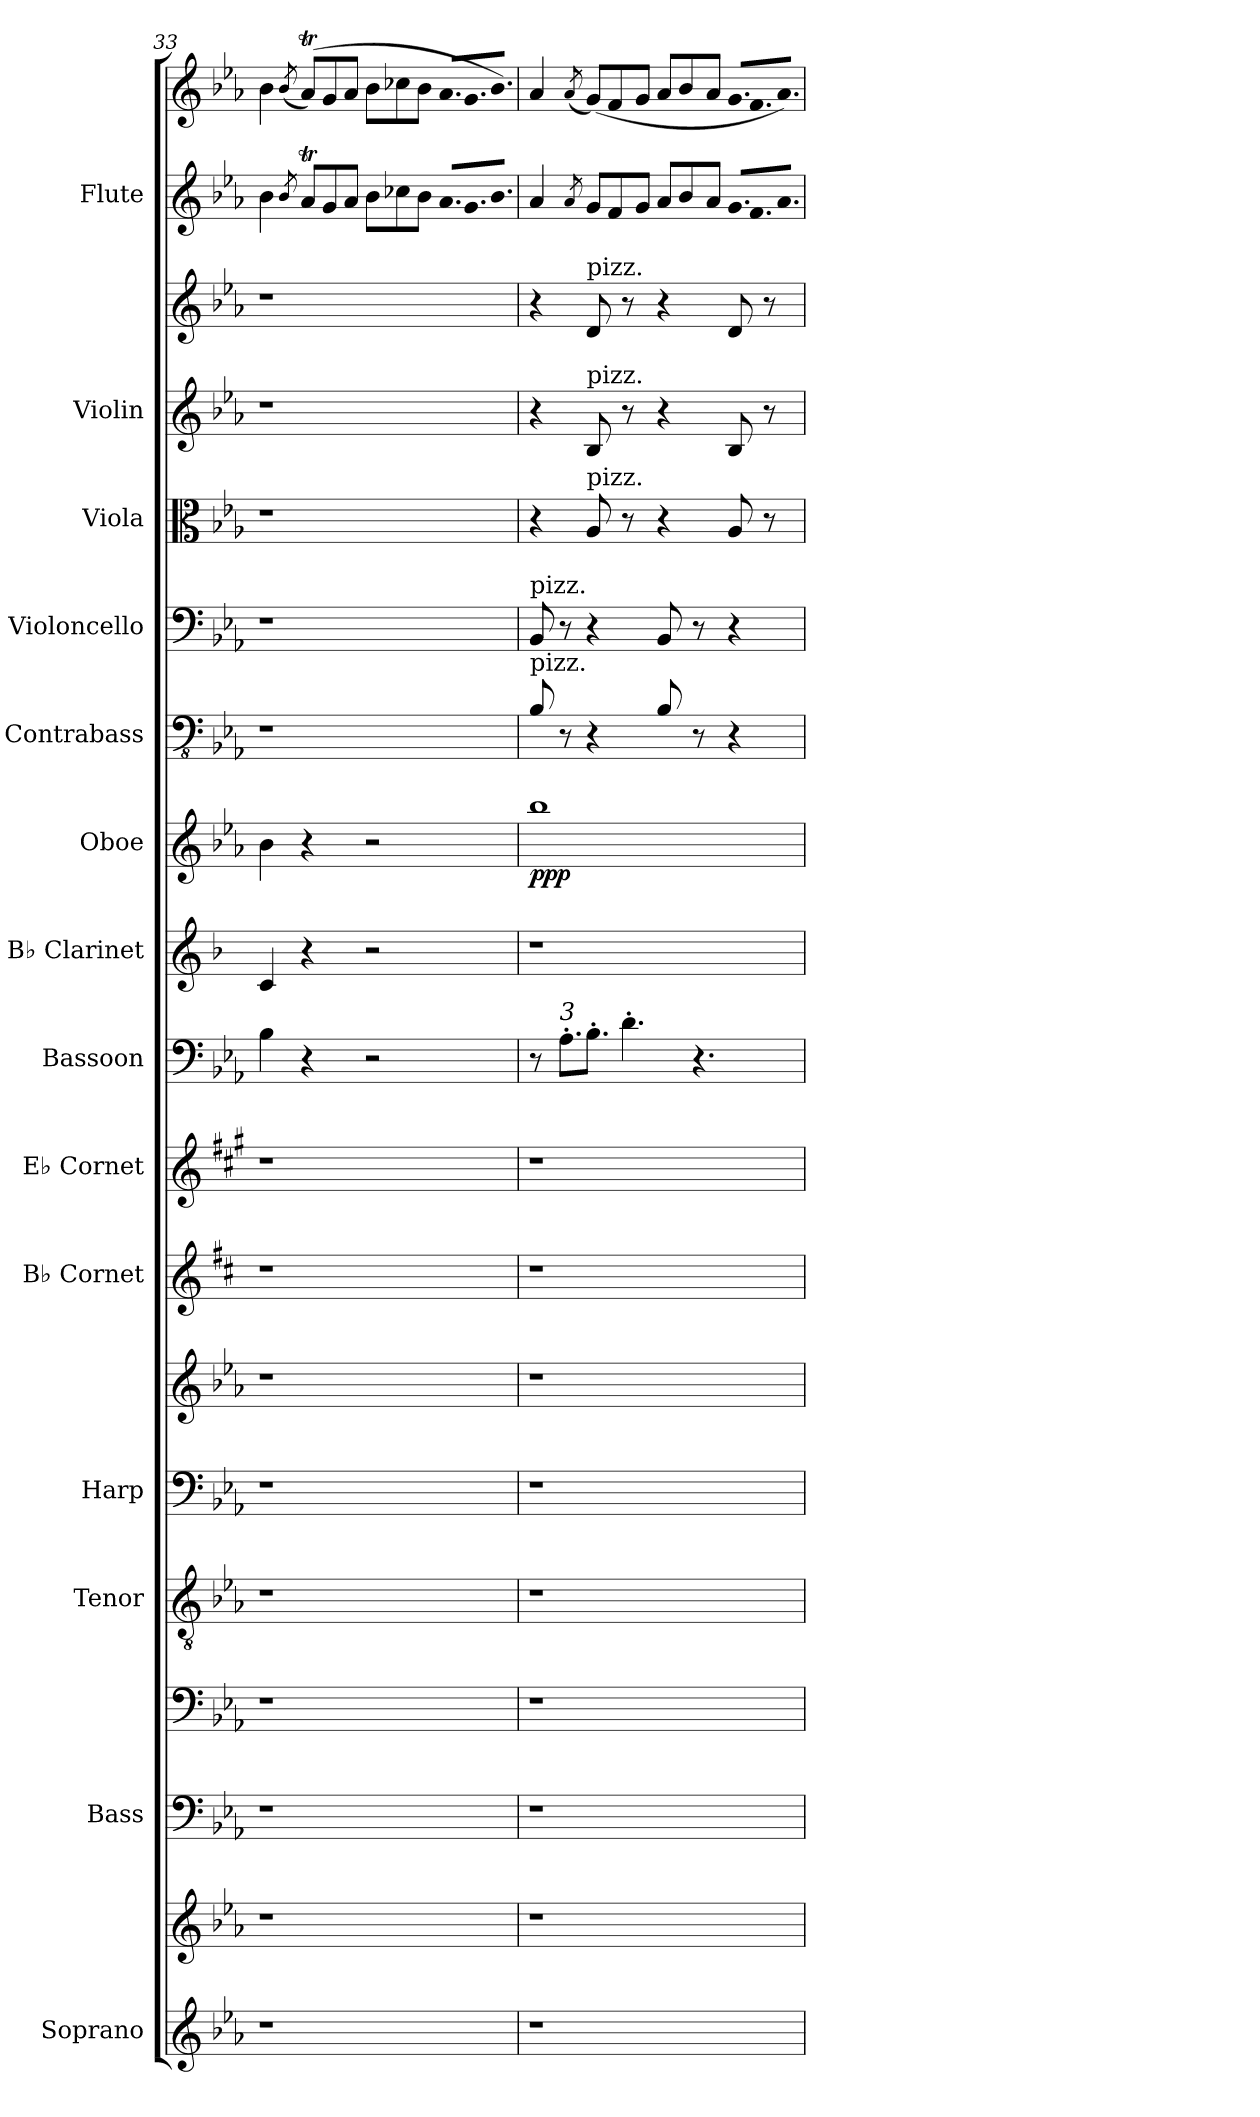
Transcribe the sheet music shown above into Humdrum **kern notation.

**kern	**kern	**kern	**kern	**kern	**kern	**kern	**kern	**kern	**kern	**kern	**kern	**dynam	**kern	**kern	**kern	**kern	**kern	**kern	**kern
*part14	*part14	*part13	*part13	*part12	*part11	*part11	*part10	*part9	*part8	*part7	*part6	*part6	*part5	*part4	*part3	*part2	*part2	*part1	*part1
*staff19	*staff18	*staff17	*staff16	*staff15	*staff14	*staff13	*staff12	*staff11	*staff10	*staff9	*staff8	*staff8	*staff7	*staff6	*staff5	*staff4	*staff3	*staff2	*staff1
*I"Soprano	*	*I"Bass	*	*I"Tenor	*I"Harp	*	*I"B♭ Cornet	*I"E♭ Cornet	*I"Bassoon	*I"B♭ Clarinet	*I"Oboe	*	*I"Contrabass	*I"Violoncello	*I"Viola	*I"Violin	*	*I"Flute	*
*I'S.	*	*I'B.	*	*I'T.	*I'Hrp.	*	*I'B♭ Cnt.	*I'E♭ Cnt.	*I'Bsn.	*I'B♭ Cl.	*I'Ob.	*	*I'Cb.	*I'Vc.	*I'Vla.	*I'Vln.	*	*I'Fl.	*
*clefG2	*clefG2	*clefF4	*clefF4	*clefGv2	*clefF4	*clefG2	*clefG2	*clefG2	*clefF4	*clefG2	*clefG2	*	*clefFv4	*clefF4	*clefC3	*clefG2	*clefG2	*clefG2	*clefG2
*	*	*	*	*	*	*	*ITrd1c2	*ITrd-2c-3	*	*ITrd1c2	*	*	*ITrd7c12	*	*	*	*	*	*
*k[b-e-a-]	*k[b-e-a-]	*k[b-e-a-]	*k[b-e-a-]	*k[b-e-a-]	*k[b-e-a-]	*k[b-e-a-]	*k[]	*k[]	*k[b-e-a-]	*k[b-e-a-]	*k[b-e-a-]	*	*k[b-e-a-]	*k[b-e-a-]	*k[b-e-a-]	*k[b-e-a-]	*k[b-e-a-]	*k[b-e-a-]	*k[b-e-a-]
=33	=33	=33	=33	=33	=33	=33	=33	=33	=33	=33	=33	=33	=33	=33	=33	=33	=33	=33	=33
1r	1r	1r	1r	1r	1r	1r	1r	1r	4B-\	4B-/	4b-\	.	1r	1r	1r	1r	1r	4b-\	4b-\
.	.	.	.	.	.	.	.	.	.	.	.	.	.	.	.	.	.	8qb-/	(8qb-/
*	*	*	*	*	*	*	*	*	*	*	*	*	*	*	*	*	*	*Xtuplet	*Xtuplet
.	.	.	.	.	.	.	.	.	4r	4r	4r	.	.	.	.	.	.	12a-T/L	(12a-T/L)
.	.	.	.	.	.	.	.	.	.	.	.	.	.	.	.	.	.	12g/	12g/
.	.	.	.	.	.	.	.	.	.	.	.	.	.	.	.	.	.	12a-/J	12a-/J
.	.	.	.	.	.	.	.	.	2r	2r	2r	.	.	.	.	.	.	12b-\L	12b-\L
.	.	.	.	.	.	.	.	.	.	.	.	.	.	.	.	.	.	12cc-X\	12cc-X\
.	.	.	.	.	.	.	.	.	.	.	.	.	.	.	.	.	.	12b-\J	12b-\J
!	!	!	!	!	!	!	!	!	!	!	!	!	!	!	!	!	!	!LO:N:vis=16.	!LO:N:vis=16.
.	.	.	.	.	.	.	.	.	.	.	.	.	.	.	.	.	.	12a-/L	12a-/L
!	!	!	!	!	!	!	!	!	!	!	!	!	!	!	!	!	!	!LO:N:vis=16.	!LO:N:vis=16.
.	.	.	.	.	.	.	.	.	.	.	.	.	.	.	.	.	.	12g/	12g/
!	!	!	!	!	!	!	!	!	!	!	!	!	!	!	!	!	!	!LO:N:vis=16.	!LO:N:vis=16.
.	.	.	.	.	.	.	.	.	.	.	.	.	.	.	.	.	.	12b-/J	12b-/J)
=34	=34	=34	=34	=34	=34	=34	=34	=34	=34	=34	=34	=34	=34	=34	=34	=34	=34	=34	=34
!	!	!	!	!	!	!	!	!	!	!	!	!	!	!LO:TX:a:t=pizz.	!	!	!	!	!
!	!	!	!	!	!	!	!	!	!	!	!	!	!LO:TX:a:t=pizz.	!	!	!	!	!	!
!	!	!	!	!	!	!	!	!	!	!	!	!LO:DY:b	!	!	!	!	!	!	!
1r	1r	1r	1r	1r	1r	1r	1r	1r	8r	1r	1bb-	ppp	8BBB-/	8BB-/	4r	4r	4r	4a-/	4a-/
*	*	*	*	*	*	*	*	*	*Xtuplet	*	*	*	*	*	*	*	*	*	*
!	!	!	!	!	!	!	!	!	!LO:TX:a:i:t=3	!	!	!	!	!	!	!	!	!	!
.	.	.	.	.	.	.	.	.	12.A-'\L	.	.	.	8r	8r	.	.	.	.	.
.	.	.	.	.	.	.	.	.	.	.	.	.	.	.	.	.	.	8qa-/	(8qa-/
!	!	!	!	!	!	!	!	!	!	!	!	!	!	!	!	!	!LO:TX:a:t=pizz.	!	!
!	!	!	!	!	!	!	!	!	!	!	!	!	!	!	!	!LO:TX:a:t=pizz.	!	!	!
!	!	!	!	!	!	!	!	!	!	!	!	!	!	!	!LO:TX:a:t=pizz.	!	!	!	!
.	.	.	.	.	.	.	.	.	12.B-'\J	.	.	.	4r	4r	8A-/	8B-/	8d/	12g/L	(12g/L)
.	.	.	.	.	.	.	.	.	.	.	.	.	.	.	.	.	.	12f/	12f/
.	.	.	.	.	.	.	.	.	6.d'\	.	.	.	.	.	8r	8r	8r	.	.
.	.	.	.	.	.	.	.	.	.	.	.	.	.	.	.	.	.	12g/J	12g/J
.	.	.	.	.	.	.	.	.	.	.	.	.	8BBB-/	8BB-/	4r	4r	4r	12a-/L	12a-/L
.	.	.	.	.	.	.	.	.	.	.	.	.	.	.	.	.	.	12b-/	12b-/
.	.	.	.	.	.	.	.	.	4.r	.	.	.	8r	8r	.	.	.	.	.
.	.	.	.	.	.	.	.	.	.	.	.	.	.	.	.	.	.	12a-/J	12a-/J
!	!	!	!	!	!	!	!	!	!	!	!	!	!	!	!	!	!	!LO:N:vis=16.	!LO:N:vis=16.
.	.	.	.	.	.	.	.	.	.	.	.	.	4r	4r	8A-/	8B-/	8d/	12g/L	12g/L
!	!	!	!	!	!	!	!	!	!	!	!	!	!	!	!	!	!	!LO:N:vis=16.	!LO:N:vis=16.
.	.	.	.	.	.	.	.	.	.	.	.	.	.	.	.	.	.	12f/	12f/
.	.	.	.	.	.	.	.	.	.	.	.	.	.	.	8r	8r	8r	.	.
!	!	!	!	!	!	!	!	!	!	!	!	!	!	!	!	!	!	!LO:N:vis=16.	!LO:N:vis=16.
.	.	.	.	.	.	.	.	.	.	.	.	.	.	.	.	.	.	12a-/J	12a-/J)
=	=	=	=	=	=	=	=	=	=	=	=	=	=	=	=	=	=	=	=
*-	*-	*-	*-	*-	*-	*-	*-	*-	*-	*-	*-	*-	*-	*-	*-	*-	*-	*-	*-
